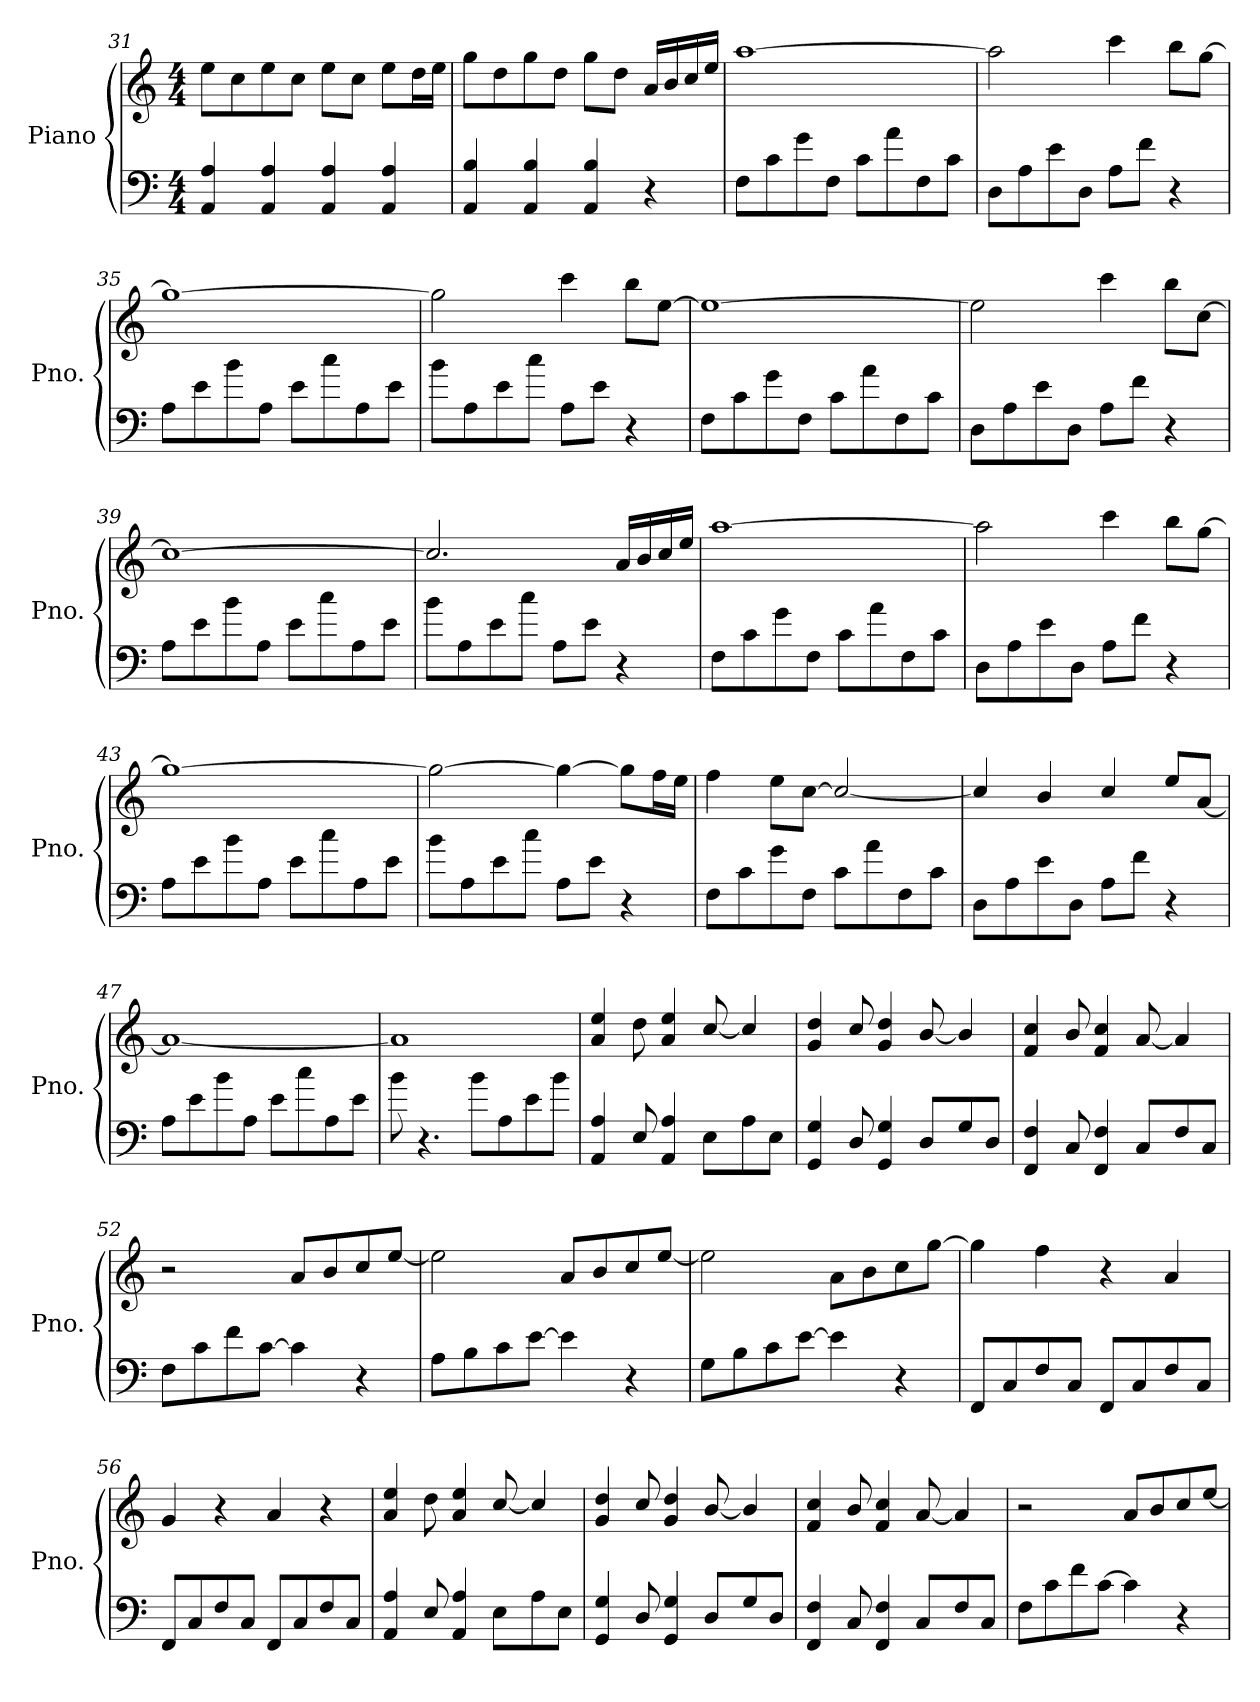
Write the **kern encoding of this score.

**kern	**kern
*part1	*part1
*staff2	*staff1
*I"Piano	*
*I'Pno.	*
*clefF4	*clefG2
*k[]	*k[]
*M4/4	*M4/4
=31	=31
4AA/ 4A/	8ee\L
.	8cc\
4AA/ 4A/	8ee\
.	8cc\J
4AA/ 4A/	8ee\L
.	8cc\J
4AA/ 4A/	8ee\L
.	16dd\L
.	16ee\JJ
=32	=32
4AA/ 4B/	8gg\L
.	8dd\
4AA/ 4B/	8gg\
.	8dd\J
4AA/ 4B/	8gg\L
.	8dd\J
4r	16a/LL
.	16b/
.	16cc/
.	16ee/JJ
=33	=33
8F\L	[1aa
8c\	.
8g\	.
8F\J	.
8c\L	.
8a\	.
8F\	.
8c\J	.
=34	=34
8D\L	2aa\]
8A\	.
8e\	.
8D\J	.
8A\L	4ccc\
8f\J	.
4r	8bb\L
.	[8gg\J
=35	=35
8A\L	1gg_
8e\	.
8b\	.
8A\J	.
8e\L	.
8cc\	.
8A\	.
8e\J	.
=36	=36
8b\L	2gg\]
8A\	.
8e\	.
8cc\J	.
8A\L	4ccc\
8e\J	.
4r	8bb\L
.	[8ee\J
=37	=37
8F\L	1ee_
8c\	.
8g\	.
8F\J	.
8c\L	.
8a\	.
8F\	.
8c\J	.
=38	=38
8D\L	2ee\]
8A\	.
8e\	.
8D\J	.
8A\L	4ccc\
8f\J	.
4r	8bb\L
.	[8cc\J
=39	=39
8A\L	1cc_
8e\	.
8b\	.
8A\J	.
8e\L	.
8cc\	.
8A\	.
8e\J	.
=40	=40
8b\L	2.cc/]
8A\	.
8e\	.
8cc\J	.
8A\L	.
8e\J	.
4r	16a/LL
.	16b/
.	16cc/
.	16ee/JJ
=41	=41
8F\L	[1aa
8c\	.
8g\	.
8F\J	.
8c\L	.
8a\	.
8F\	.
8c\J	.
=42	=42
8D\L	2aa\]
8A\	.
8e\	.
8D\J	.
8A\L	4ccc\
8f\J	.
4r	8bb\L
.	[8gg\J
=43	=43
8A\L	1gg_
8e\	.
8b\	.
8A\J	.
8e\L	.
8cc\	.
8A\	.
8e\J	.
=44	=44
8b\L	2gg\_
8A\	.
8e\	.
8cc\J	.
8A\L	4gg\_
8e\J	.
4r	8gg\L]
.	16ff\L
.	16ee\JJ
=45	=45
8F\L	4ff\
8c\	.
8g\	8ee\L
8F\J	[8cc\J
8c\L	2cc/_
8a\	.
8F\	.
8c\J	.
=46	=46
8D\L	4cc/]
8A\	.
8e\	4b/
8D\J	.
8A\L	4cc/
8f\J	.
4r	8ee/L
.	[8a/J
=47	=47
8A\L	1a_
8e\	.
8b\	.
8A\J	.
8e\L	.
8cc\	.
8A\	.
8e\J	.
=48	=48
8b\	1a]
4.r	.
8b\L	.
8A\	.
8e\	.
8b\J	.
=49	=49
4AA/ 4A/	4a/ 4ee/
8E/	8dd\
4AA/ 4A/	4a/ 4ee/
8E\L	[8cc/
8A\	4cc/]
8E\J	.
=50	=50
4GG/ 4G/	4g/ 4dd/
8D/	8cc/
4GG/ 4G/	4g/ 4dd/
8D/L	[8b/
8G/	4b/]
8D/J	.
=51	=51
4FF/ 4F/	4f/ 4cc/
8C/	8b/
4FF/ 4F/	4f/ 4cc/
8C/L	[8a/
8F/	4a/]
8C/J	.
=52	=52
8F\L	2r
8c\	.
8f\	.
[8c\J	.
4c\]	8a/L
.	8b/
4r	8cc/
.	[8ee/J
=53	=53
8A\L	2ee\]
8B\	.
8c\	.
[8e\J	.
4e\]	8a/L
.	8b/
4r	8cc/
.	[8ee/J
=54	=54
8G\L	2ee\]
8B\	.
8c\	.
[8e\J	.
4e\]	8a\L
.	8b\
4r	8cc\
.	[8gg\J
=55	=55
8FF/L	4gg\]
8C/	.
8F/	4ff\
8C/J	.
8FF/L	4r
8C/	.
8F/	4a/
8C/J	.
=56	=56
8FF/L	4g/
8C/	.
8F/	4r
8C/J	.
8FF/L	4a/
8C/	.
8F/	4r
8C/J	.
=57	=57
4AA/ 4A/	4a/ 4ee/
8E/	8dd\
4AA/ 4A/	4a/ 4ee/
8E\L	[8cc/
8A\	4cc/]
8E\J	.
=58	=58
4GG/ 4G/	4g/ 4dd/
8D/	8cc/
4GG/ 4G/	4g/ 4dd/
8D/L	[8b/
8G/	4b/]
8D/J	.
=59	=59
4FF/ 4F/	4f/ 4cc/
8C/	8b/
4FF/ 4F/	4f/ 4cc/
8C/L	[8a/
8F/	4a/]
8C/J	.
=60	=60
8F\L	2r
8c\	.
8f\	.
[8c\J	.
4c\]	8a/L
.	8b/
4r	8cc/
.	[8ee/J
=	=
*-	*-
